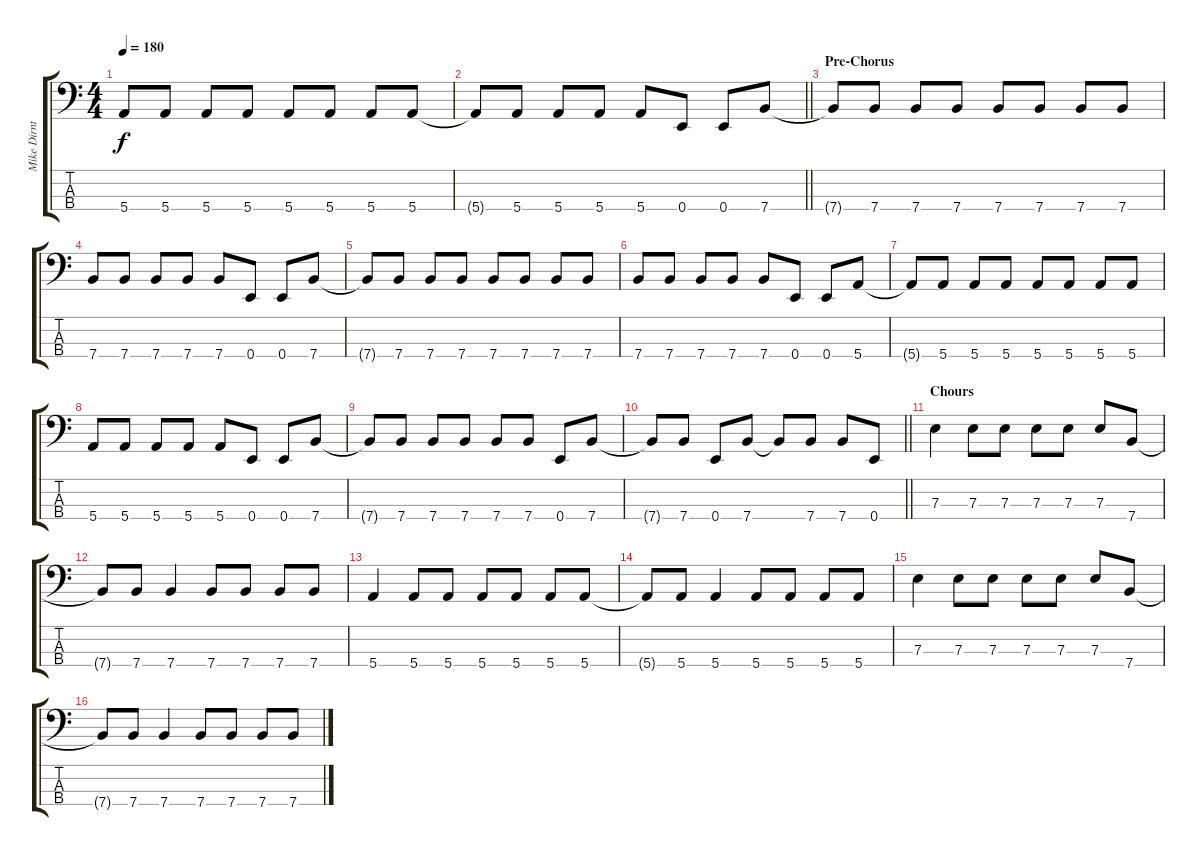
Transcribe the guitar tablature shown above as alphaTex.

\track ("Mike Dirnt (Bass)" "Mike Dirnt") {instrument electricbasspick}
\staff {score tabs}
\tuning (G2 D2 A1 E1) {hide}
\ts (4 4)
\tempo 180
\clef f4
\ks c
5.4.8{dy f} 5.4.8 5.4.8 5.4.8 5.4.8 5.4.8 5.4.8 5.4.8 |
\barLineRight lightlight
5.4{t}.8 5.4.8 5.4.8 5.4.8 5.4.8 0.4.8 0.4.8 7.4.8 |
\section ("" "Pre-Chorus")
7.4{t}.8 7.4.8 7.4.8 7.4.8 7.4.8 7.4.8 7.4.8 7.4.8 |
7.4.8 7.4.8 7.4.8 7.4.8 7.4.8 0.4.8 0.4.8 7.4.8 |
7.4{t}.8 7.4.8 7.4.8 7.4.8 7.4.8 7.4.8 7.4.8 7.4.8 |
7.4.8 7.4.8 7.4.8 7.4.8 7.4.8 0.4.8 0.4.8 5.4.8 |
5.4{t}.8 5.4.8 5.4.8 5.4.8 5.4.8 5.4.8 5.4.8 5.4.8 |
5.4.8 5.4.8 5.4.8 5.4.8 5.4.8 0.4.8 0.4.8 7.4.8 |
7.4{t}.8 7.4.8 7.4.8 7.4.8 7.4.8 7.4.8 0.4.8 7.4.8 |
\barLineRight lightlight
7.4{t}.8 7.4.8 0.4.8 7.4.8 7.4{t}.8 7.4.8 7.4.8 0.4.8 |
\section ("" "Chours")
7.3.4 7.3.8 7.3.8 7.3.8 7.3.8 7.3.8 7.4.8 |
7.4{t}.8 7.4.8 7.4.4 7.4.8 7.4.8 7.4.8 7.4.8 |
5.4.4 5.4.8 5.4.8 5.4.8 5.4.8 5.4.8 5.4.8 |
5.4{t}.8 5.4.8 5.4.4 5.4.8 5.4.8 5.4.8 5.4.8 |
7.3.4 7.3.8 7.3.8 7.3.8 7.3.8 7.3.8 7.4.8 |
7.4{t}.8 7.4.8 7.4.4 7.4.8 7.4.8 7.4.8 7.4.8
